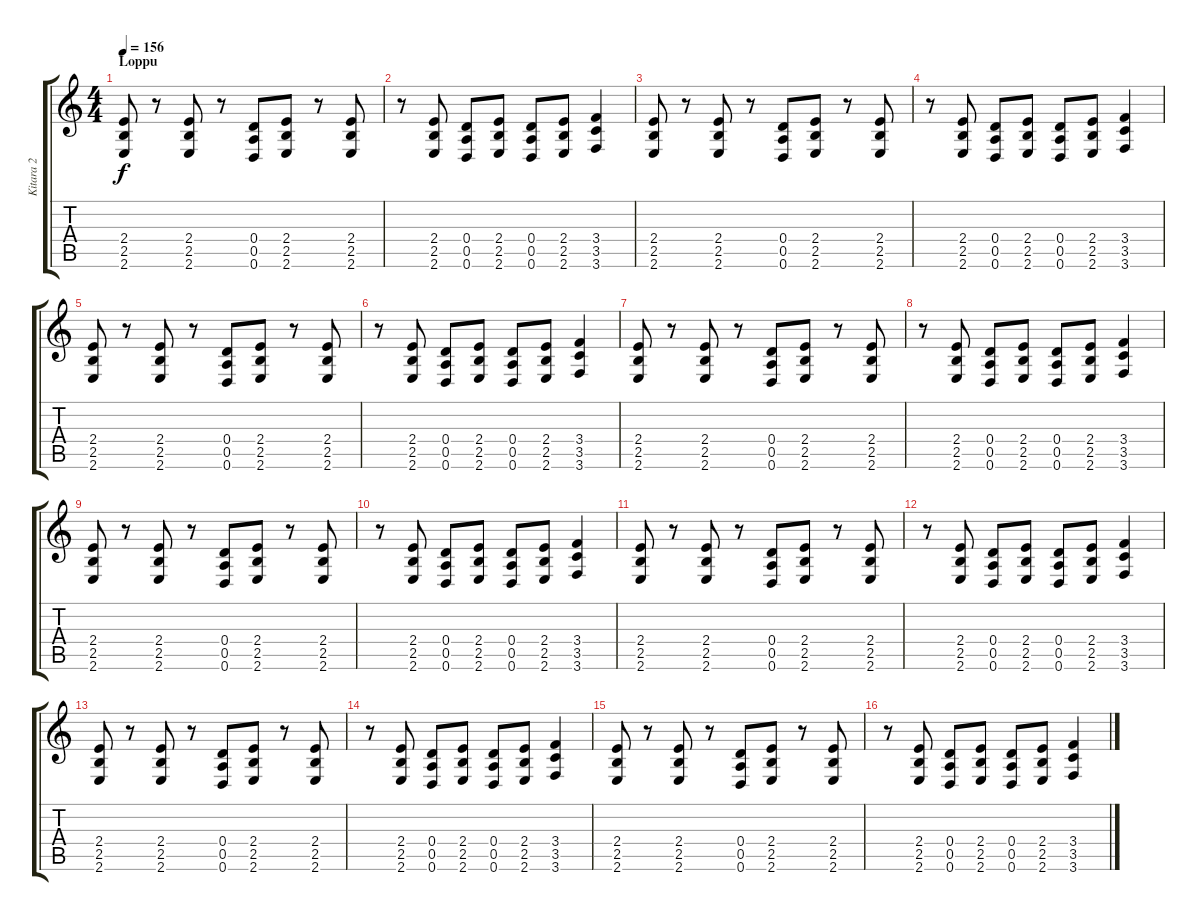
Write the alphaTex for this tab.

\track ("Kitara 2" "Kitara 2") {instrument distortionguitar}
\staff {score tabs}
\tuning (E4 B3 G3 D3 A2 D2) {hide}
\ts (4 4)
\section ("" "Loppu")
\tempo 156
\clef g2
\ks c
(2.4 2.5 2.6).8{dy f} r.8 (2.4 2.5 2.6).8 r.8 (0.4 0.5 0.6).8 (2.4 2.5 2.6).8 r.8 (2.4 2.5 2.6).8 |
r.8 (2.4 2.5 2.6).8 (0.4 0.5 0.6).8 (2.4 2.5 2.6).8 (0.4 0.5 0.6).8 (2.4 2.5 2.6).8 (3.4 3.5 3.6).4 |
(2.4 2.5 2.6).8 r.8 (2.4 2.5 2.6).8 r.8 (0.4 0.5 0.6).8 (2.4 2.5 2.6).8 r.8 (2.4 2.5 2.6).8 |
r.8 (2.4 2.5 2.6).8 (0.4 0.5 0.6).8 (2.4 2.5 2.6).8 (0.4 0.5 0.6).8 (2.4 2.5 2.6).8 (3.4 3.5 3.6).4 |
(2.4 2.5 2.6).8 r.8 (2.4 2.5 2.6).8 r.8 (0.4 0.5 0.6).8 (2.4 2.5 2.6).8 r.8 (2.4 2.5 2.6).8 |
r.8 (2.4 2.5 2.6).8 (0.4 0.5 0.6).8 (2.4 2.5 2.6).8 (0.4 0.5 0.6).8 (2.4 2.5 2.6).8 (3.4 3.5 3.6).4 |
(2.4 2.5 2.6).8 r.8 (2.4 2.5 2.6).8 r.8 (0.4 0.5 0.6).8 (2.4 2.5 2.6).8 r.8 (2.4 2.5 2.6).8 |
r.8 (2.4 2.5 2.6).8 (0.4 0.5 0.6).8 (2.4 2.5 2.6).8 (0.4 0.5 0.6).8 (2.4 2.5 2.6).8 (3.4 3.5 3.6).4 |
(2.4 2.5 2.6).8 r.8 (2.4 2.5 2.6).8 r.8 (0.4 0.5 0.6).8 (2.4 2.5 2.6).8 r.8 (2.4 2.5 2.6).8 |
r.8 (2.4 2.5 2.6).8 (0.4 0.5 0.6).8 (2.4 2.5 2.6).8 (0.4 0.5 0.6).8 (2.4 2.5 2.6).8 (3.4 3.5 3.6).4 |
(2.4 2.5 2.6).8 r.8 (2.4 2.5 2.6).8 r.8 (0.4 0.5 0.6).8 (2.4 2.5 2.6).8 r.8 (2.4 2.5 2.6).8 |
r.8 (2.4 2.5 2.6).8 (0.4 0.5 0.6).8 (2.4 2.5 2.6).8 (0.4 0.5 0.6).8 (2.4 2.5 2.6).8 (3.4 3.5 3.6).4 |
(2.4 2.5 2.6).8 r.8 (2.4 2.5 2.6).8 r.8 (0.4 0.5 0.6).8 (2.4 2.5 2.6).8 r.8 (2.4 2.5 2.6).8 |
r.8 (2.4 2.5 2.6).8 (0.4 0.5 0.6).8 (2.4 2.5 2.6).8 (0.4 0.5 0.6).8 (2.4 2.5 2.6).8 (3.4 3.5 3.6).4 |
(2.4 2.5 2.6).8 r.8 (2.4 2.5 2.6).8 r.8 (0.4 0.5 0.6).8 (2.4 2.5 2.6).8 r.8 (2.4 2.5 2.6).8 |
r.8 (2.4 2.5 2.6).8 (0.4 0.5 0.6).8 (2.4 2.5 2.6).8 (0.4 0.5 0.6).8 (2.4 2.5 2.6).8 (3.4 3.5 3.6).4
